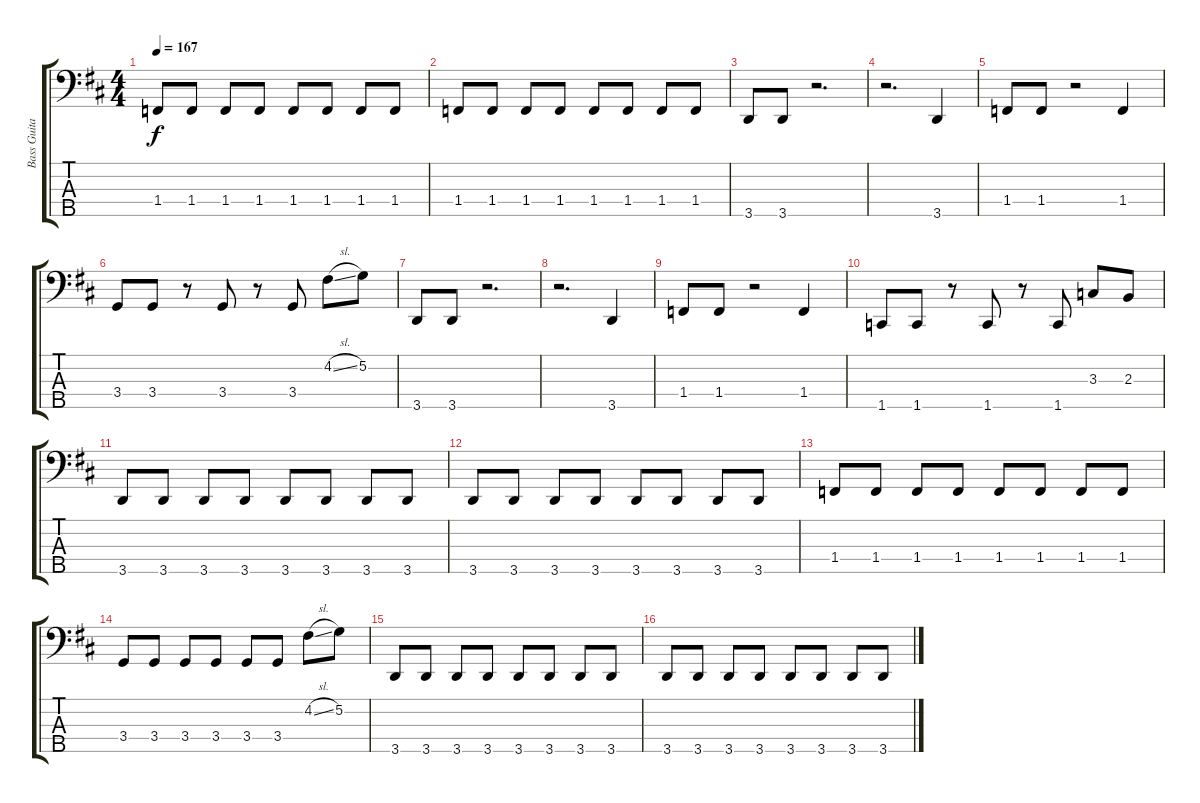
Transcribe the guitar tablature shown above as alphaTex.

\track ("Bass Guitar" "Bass Guita") {instrument electricbassfinger}
\staff {score tabs}
\tuning (G2 D2 A1 E1 B0) {hide}
\ts (4 4)
\tempo 167
\clef f4
\ks d
1.4.8{dy f} 1.4.8 1.4.8 1.4.8 1.4.8 1.4.8 1.4.8 1.4.8 |
1.4.8 1.4.8 1.4.8 1.4.8 1.4.8 1.4.8 1.4.8 1.4.8 |
3.5.8 3.5.8 r.2{d} |
r.2{d} 3.5.4 |
1.4.8 1.4.8 r.2 1.4.4 |
3.4.8 3.4.8 r.8 3.4.8 r.8 3.4.8 4.2{sl}.8 5.2.8 |
3.5.8 3.5.8 r.2{d} |
r.2{d} 3.5.4 |
1.4.8 1.4.8 r.2 1.4.4 |
1.5.8 1.5.8 r.8 1.5.8 r.8 1.5.8 3.3.8 2.3.8 |
3.5.8 3.5.8 3.5.8 3.5.8 3.5.8 3.5.8 3.5.8 3.5.8 |
3.5.8 3.5.8 3.5.8 3.5.8 3.5.8 3.5.8 3.5.8 3.5.8 |
1.4.8 1.4.8 1.4.8 1.4.8 1.4.8 1.4.8 1.4.8 1.4.8 |
3.4.8 3.4.8 3.4.8 3.4.8 3.4.8 3.4.8 4.2{sl}.8 5.2.8 |
3.5.8 3.5.8 3.5.8 3.5.8 3.5.8 3.5.8 3.5.8 3.5.8 |
3.5.8 3.5.8 3.5.8 3.5.8 3.5.8 3.5.8 3.5.8 3.5.8
